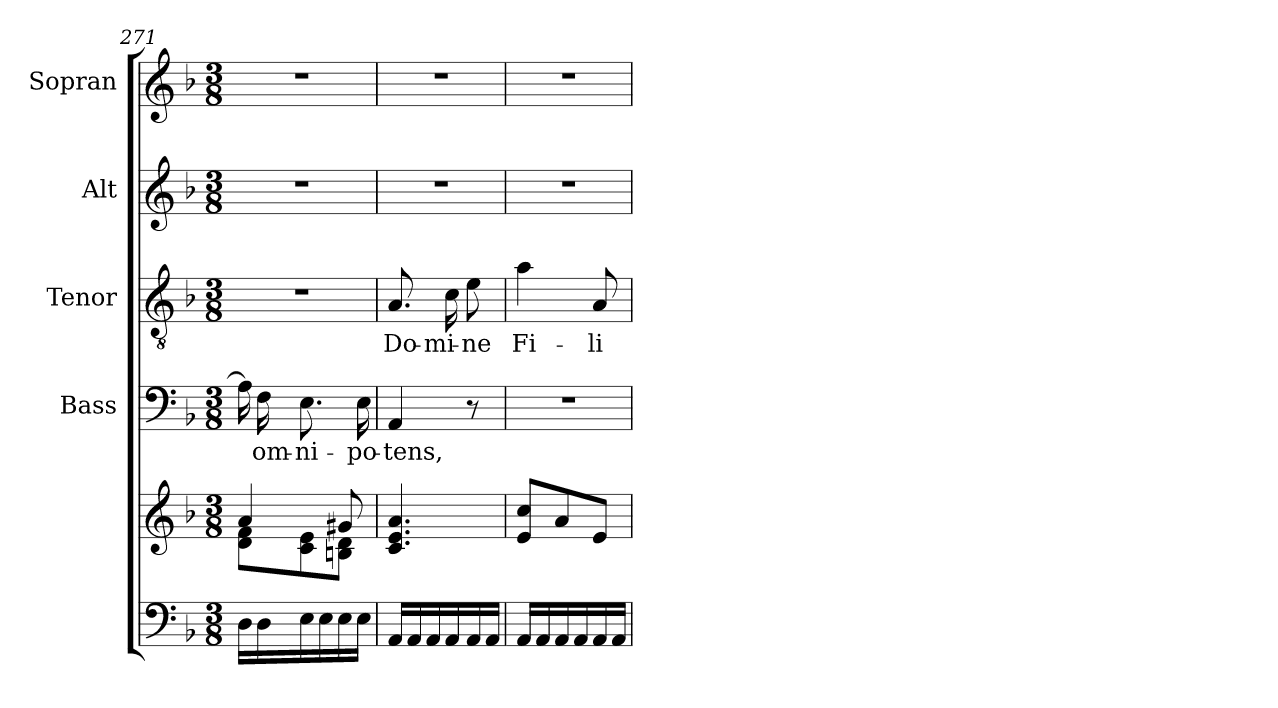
**kern	**kern	**kern	**text	**kern	**text	**kern	**kern
*part5	*part5	*part4	*part4	*part3	*part3	*part2	*part1
*staff6	*staff5	*staff4	*staff4	*staff3	*staff3	*staff2	*staff1
*	*	*I"Bass	*	*I"Tenor	*	*I"Alt	*I"Sopran
*	*	*I'B.	*	*I'T.	*	*I'A.	*I'S.
*clefF4	*clefG2	*clefF4	*	*clefGv2	*	*clefG2	*clefG2
*k[b-]	*k[b-]	*k[b-]	*	*k[b-]	*	*k[b-]	*k[b-]
*F:	*F:	*F:	*	*F:	*	*F:	*F:
*M3/8	*M3/8	*M3/8	*	*M3/8	*	*M3/8	*M3/8
=271	=271	=271	=271	=271	=271	=271	=271
*	*^	*	*	*	*	*	*
16D\LL	4a/	8d\ 8f\L	16A\]	.	4.r	.	4.r	4.r
!	!	!	!	!LO:LY:b	!	!	!	!
16D\	.	.	16F\	om-	.	.	.	.
!	!	!	!	!LO:LY:b	!	!	!	!
16E\	.	8c\ 8e\	8.E\	-ni-	.	.	.	.
16E\	.	.	.	.	.	.	.	.
16E\	8g#X/	8Bn\ 8d\J	.	.	.	.	.	.
!	!	!	!	!LO:LY:b	!	!	!	!
16E\JJ	.	.	16E\	-po-	.	.	.	.
*	*v	*v	*	*	*	*	*	*
=272	=272	=272	=272	=272	=272	=272	=272
!	!	!	!LO:LY:b	!	!LO:LY:b	!	!
16AA/LL	4.c/ 4.e/ 4.a/	4AA/	-tens,	8.A/	Do-	4.r	4.r
16AA/	.	.	.	.	.	.	.
16AA/	.	.	.	.	.	.	.
!	!	!	!	!	!LO:LY:b	!	!
16AA/	.	.	.	16c\	-mi-	.	.
!	!	!	!	!	!LO:LY:b	!	!
16AA/	.	8r	.	8e\	-ne	.	.
16AA/JJ	.	.	.	.	.	.	.
!!LO:LB:g=z
=273	=273	=273	=273	=273	=273	=273	=273
!	!	!	!	!	!LO:LY:b	!	!
16AA/LL	8e/ 8cc/L	4.r	.	4a\	Fi-	4.r	4.r
16AA/	.	.	.	.	.	.	.
16AA/	8a/	.	.	.	.	.	.
16AA/	.	.	.	.	.	.	.
!	!	!	!	!	!LO:LY:b	!	!
16AA/	8e/J	.	.	8A/	-li	.	.
16AA/JJ	.	.	.	.	.	.	.
=	=	=	=	=	=	=	=
*-	*-	*-	*-	*-	*-	*-	*-
